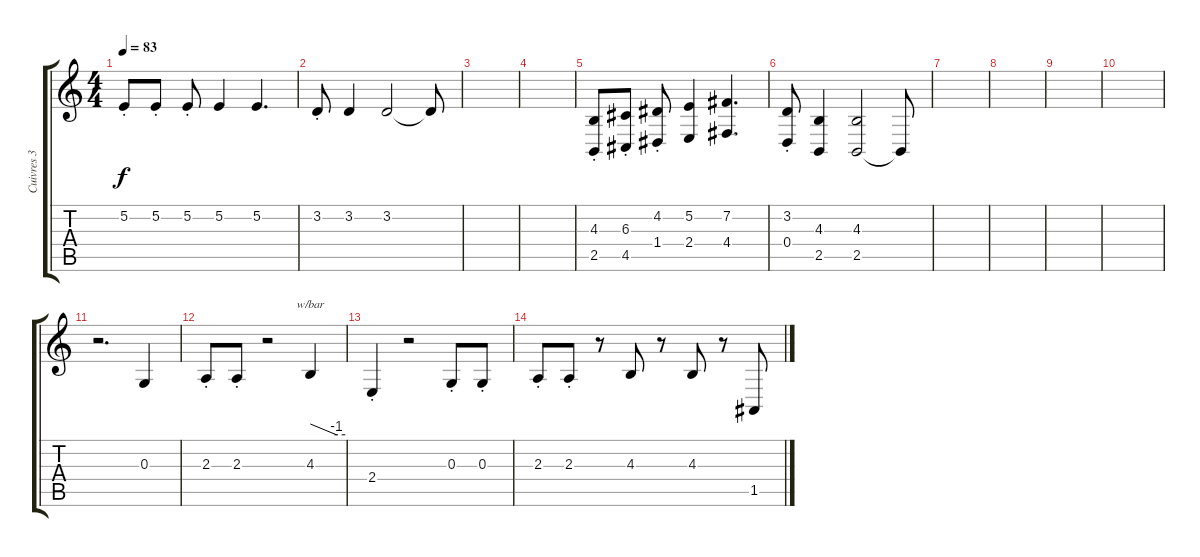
\track ("Cuivres 3" "Cuivres 3") {instrument trumpet}
\staff {score tabs}
\tuning (E4 B3 G3 D3 A2 E2) {hide}
\ts (4 4)
\tempo 83
\clef g2
\ks c
5.2{st}.8{dy f} 5.2{st}.8 5.2{st}.8 5.2.4 5.2.4{d} |
3.2{st}.8 3.2.4 3.2.2 3.2{t}.8 |
|
|
(4.3{st} 2.5{st}).8{volume 10 balance 12} (6.3{st} 4.5{st}).8 (4.2{st} 1.4{st}).8 (5.2 2.4).4 (7.2 4.4).4{d} |
(3.2{st} 0.4{st}).8 (4.3 2.5).4 (4.3 2.5).2 2.5{t}.8 |
|
|
|
|
r.2{d} 0.3.4 |
2.3{st}.8 2.3{st}.8 r.2 4.3.4{tbe (custom default 0 0 45 -4 60 -4)} |
2.4{st}.4 r.2 0.3{st}.8{volume 5 balance 5} 0.3{st}.8 |
2.3{st}.8 2.3{st}.8 r.8 4.3.8 r.8 4.3.8 r.8 1.5.8
